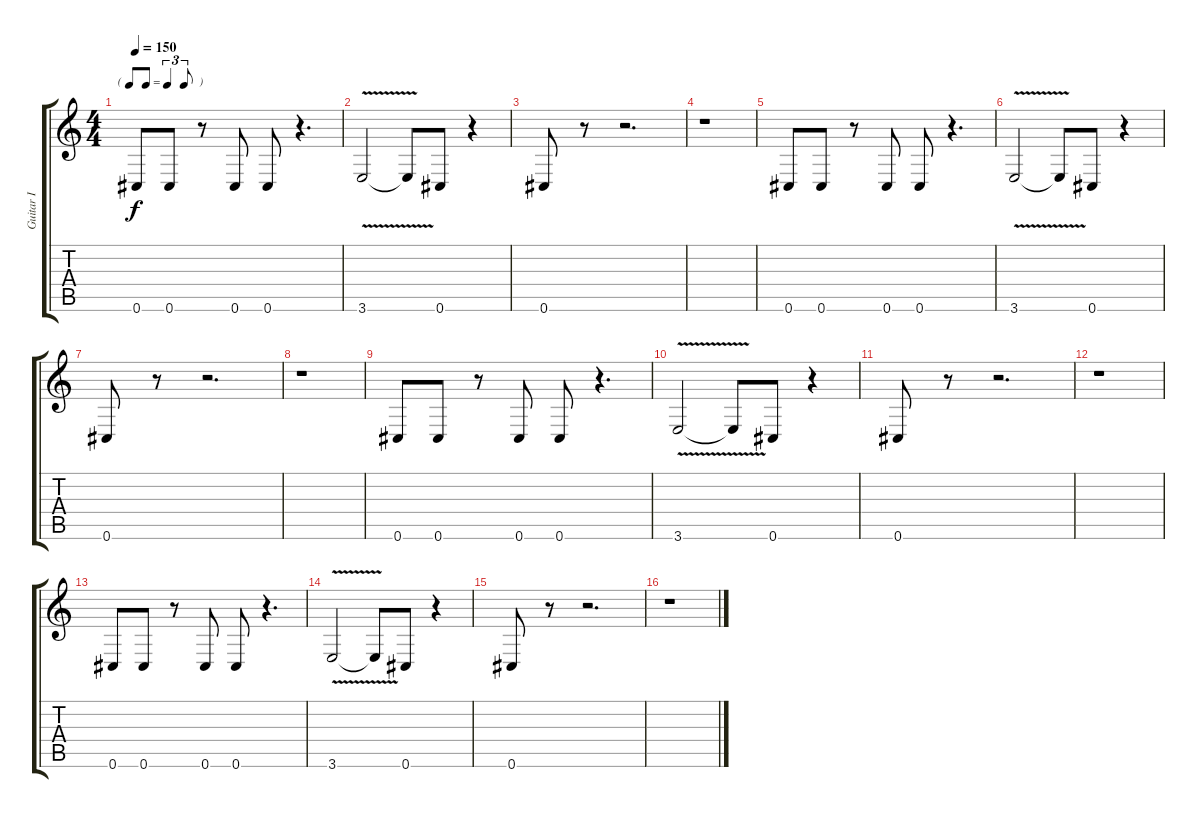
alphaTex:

\track ("Guitar I" "Guitar I") {instrument distortionguitar}
\staff {score tabs}
\tuning (Eb4 Bb3 Gb3 Db3 Ab2 Db2) {hide}
\ts (4 4)
\tf triplet8th
\tempo 150
\clef g2
\ks c
0.6.8{dy f} 0.6.8 r.8 0.6.8 0.6.8 r.4{d} |
3.6{v}.2 3.6{t}.8 0.6.8 r.4 |
0.6.8 r.8 r.2{d} |
r.1 |
0.6.8 0.6.8 r.8 0.6.8 0.6.8 r.4{d} |
3.6{v}.2 3.6{t}.8 0.6.8 r.4 |
0.6.8 r.8 r.2{d} |
r.1 |
0.6.8 0.6.8 r.8 0.6.8 0.6.8 r.4{d} |
3.6{v}.2 3.6{t}.8 0.6.8 r.4 |
0.6.8 r.8 r.2{d} |
r.1 |
0.6.8 0.6.8 r.8 0.6.8 0.6.8 r.4{d} |
3.6{v}.2 3.6{t}.8 0.6.8 r.4 |
0.6.8 r.8 r.2{d} |
r.1
